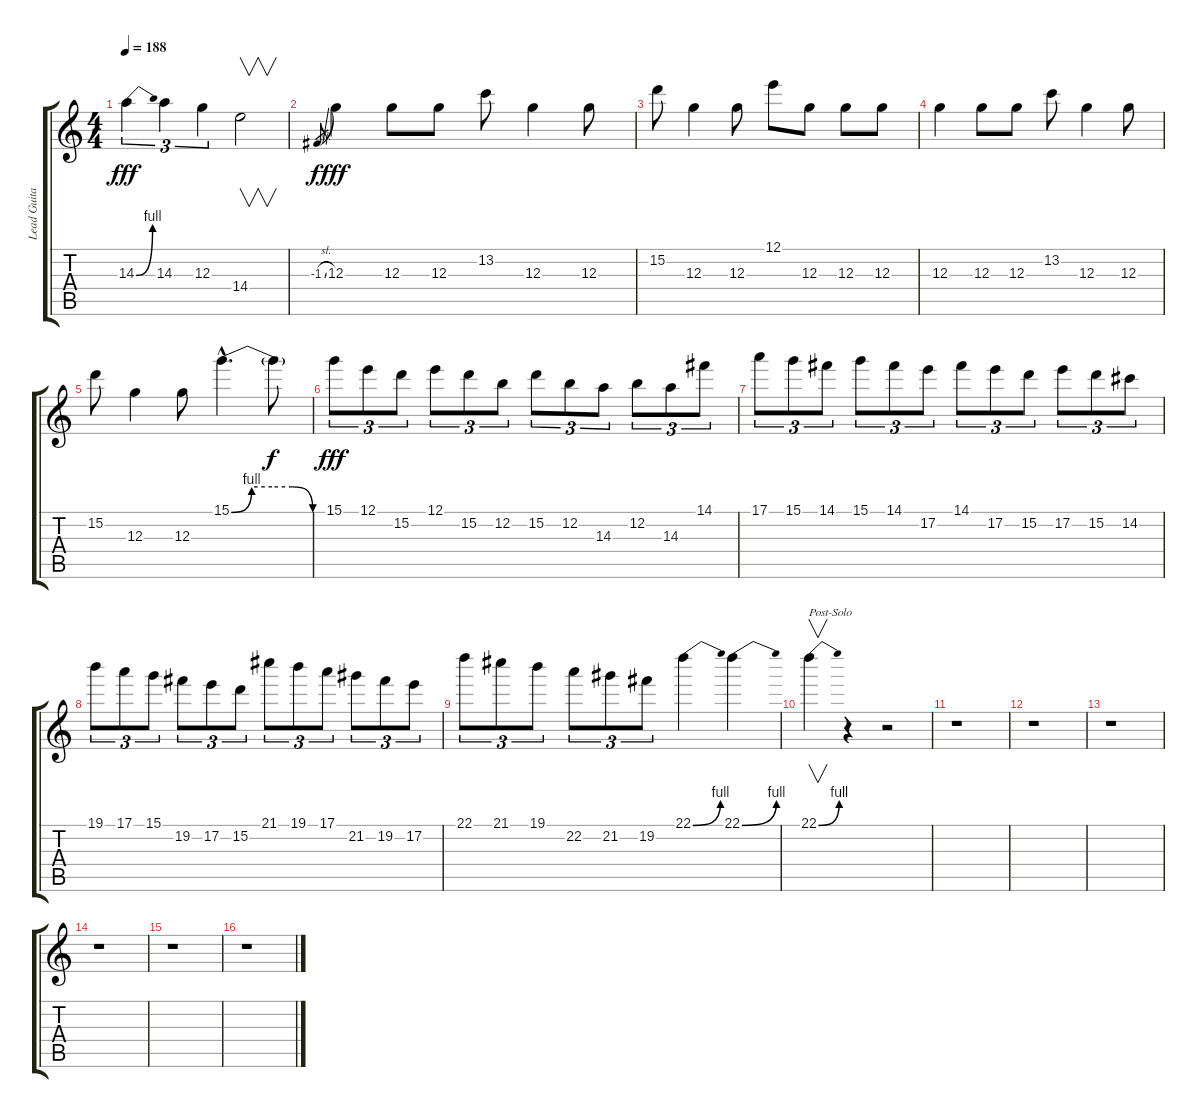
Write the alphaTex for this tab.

\track ("Lead Guitar 1" "Lead Guita") {instrument overdrivenguitar}
\staff {score tabs}
\tuning (E4 B3 G3 D3 A2 E2) {hide}
\ts (4 4)
\tempo 188
\clef g2
\ks c
14.3{be (bend 0 0 60 4)}.4{tu (3 2) dy fff} 14.3.4{tu (3 2)} 12.3.4{tu (3 2)} 14.4.2{v} |
-1.3{sl}.8{gr dy f} 12.3.4{dy fff} 12.3.8 12.3.8 13.2.8 12.3.4 12.3.8 |
15.2.8 12.3.4 12.3.8 12.1.8 12.3.8 12.3.8 12.3.8 |
12.3.4 12.3.8 12.3.8 13.2.8 12.3.4 12.3.8 |
15.2.8 12.3.4 12.3.8 15.1{be (custom 0 0 15 4 30 4 45 4 60 0) hac}.4{d} 15.1{t}.8{dy f} |
15.1.8{tu (3 2) dy fff} 12.1.8{tu (3 2)} 15.2.8{tu (3 2)} 12.1.8{tu (3 2)} 15.2.8{tu (3 2)} 12.2.8{tu (3 2)} 15.2.8{tu (3 2)} 12.2.8{tu (3 2)} 14.3.8{tu (3 2)} 12.2.8{tu (3 2)} 14.3.8{tu (3 2)} 14.1.8{tu (3 2)} |
17.1.8{tu (3 2)} 15.1.8{tu (3 2)} 14.1.8{tu (3 2)} 15.1.8{tu (3 2)} 14.1.8{tu (3 2)} 17.2.8{tu (3 2)} 14.1.8{tu (3 2)} 17.2.8{tu (3 2)} 15.2.8{tu (3 2)} 17.2.8{tu (3 2)} 15.2.8{tu (3 2)} 14.2.8{tu (3 2)} |
19.1.8{tu (3 2)} 17.1.8{tu (3 2)} 15.1.8{tu (3 2)} 19.2.8{tu (3 2)} 17.2.8{tu (3 2)} 15.2.8{tu (3 2)} 21.1.8{tu (3 2)} 19.1.8{tu (3 2)} 17.1.8{tu (3 2)} 21.2.8{tu (3 2)} 19.2.8{tu (3 2)} 17.2.8{tu (3 2)} |
22.1.8{tu (3 2)} 21.1.8{tu (3 2)} 19.1.8{tu (3 2)} 22.2.8{tu (3 2)} 21.2.8{tu (3 2)} 19.2.8{tu (3 2)} 22.1{be (bend 0 0 60 4)}.4 22.1{be (bend 0 0 60 4)}.4 |
22.1{be (bend 0 0 60 4)}.4{v txt "Post-Solo"} r.4 r.2 |
r.1 |
r.1 |
r.1 |
r.1 |
r.1 |
r.1
